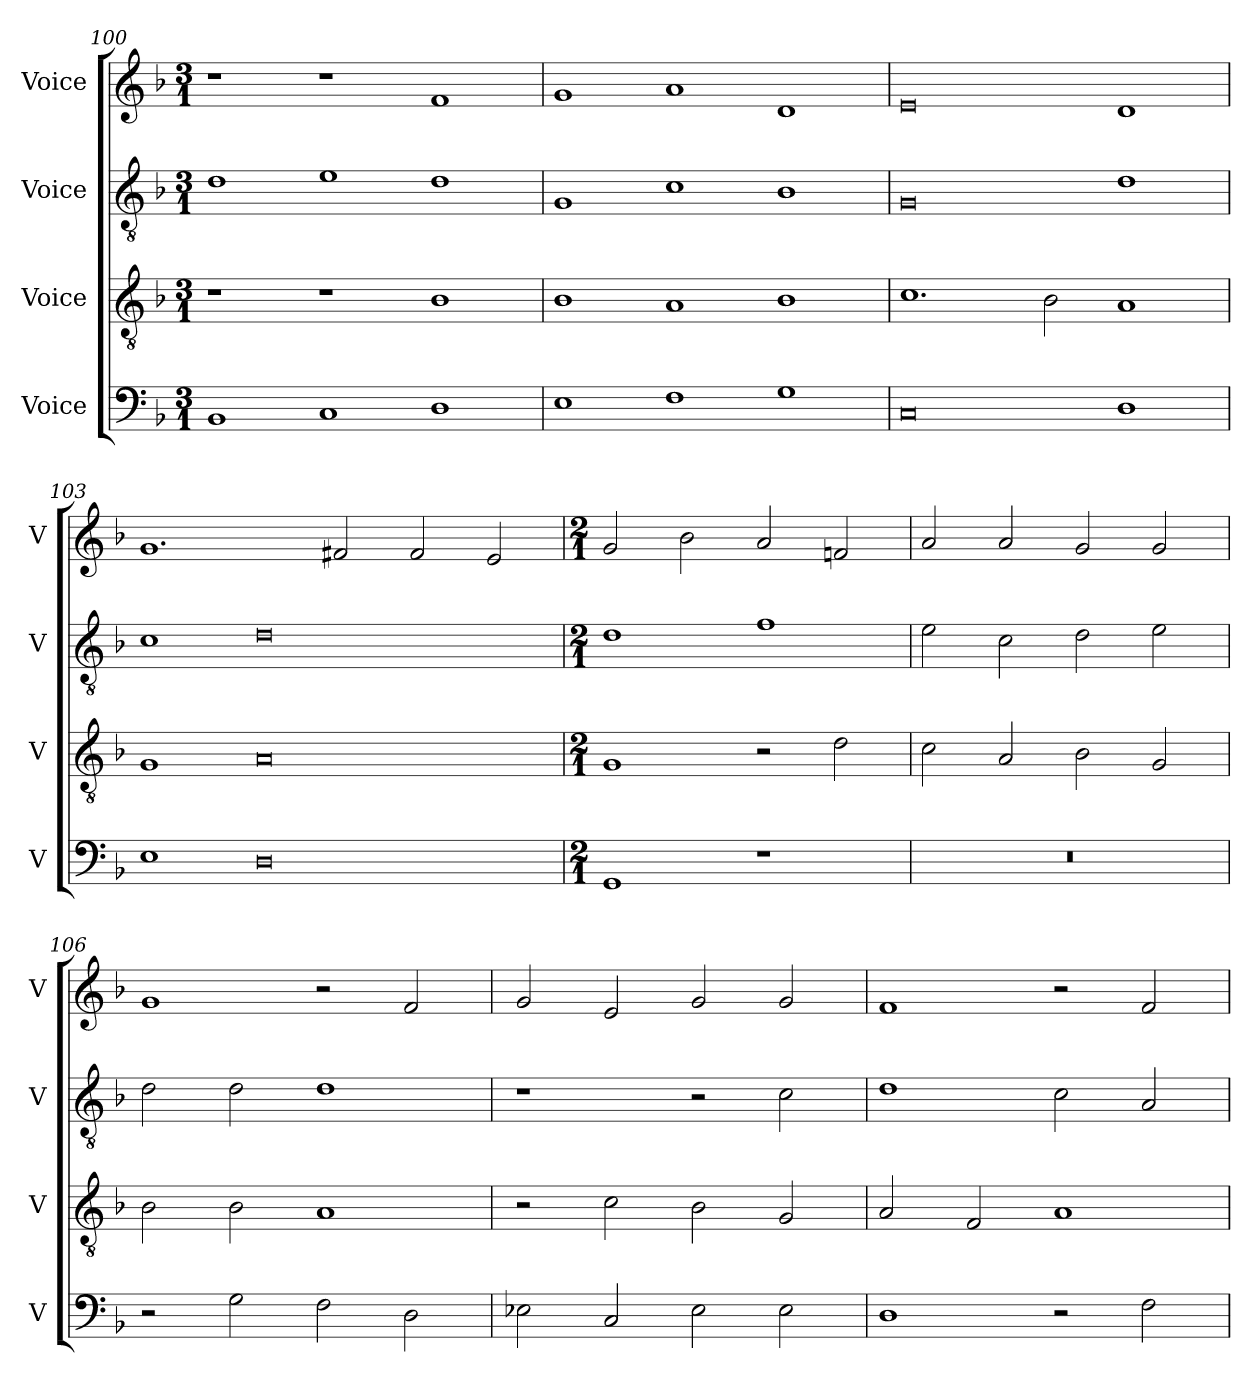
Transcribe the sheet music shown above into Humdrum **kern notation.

**kern	**kern	**kern	**kern
*part4	*part3	*part2	*part1
*staff4	*staff3	*staff2	*staff1
*I"Voice	*I"Voice	*I"Voice	*I"Voice
*I'V	*I'V	*I'V	*I'V
*clefF4	*clefGv2	*clefGv2	*clefG2
*k[b-]	*k[b-]	*k[b-]	*k[b-]
*M3/1	*M3/1	*M3/1	*M3/1
=100	=100	=100	=100
1BB-	1r	1d	1r
1C	1r	1e	1r
1D	1B-	1d	1f
=101	=101	=101	=101
1E	1B-	1G	1g
1F	1A	1c	1a
1G	1B-	1B-	1d
!!LO:LB:g=z
=102	=102	=102	=102
0C	1.c	0G	0e
.	2B-\	.	.
1D	1A	1d	1d
=103	=103	=103	=103
1E	1G	1c	1.g
0D	0A	0d	.
.	.	.	2f#X/
.	.	.	2f#/
.	.	.	2e/
=104	=104	=104	=104
*M2/1	*M2/1	*M2/1	*M2/1
1GG	1G	1d	2g/
.	.	.	2b-\
1r	2r	1f	2a/
.	2d\	.	2fn/
!!LO:PB:g=z
=105	=105	=105	=105
0r	2c\	2e\	2a/
.	2A/	2c\	2a/
.	2B-\	2d\	2g/
.	2G/	2e\	2g/
=106	=106	=106	=106
2r	2B-\	2d\	1g
2G\	2B-\	2d\	.
2F\	1A	1d	2r
2D\	.	.	2f/
=107	=107	=107	=107
2E-X\	2r	1r	2g/
2C/	2c\	.	2e/
2E-\	2B-\	2r	2g/
2E-\	2G/	2c\	2g/
=108	=108	=108	=108
1D	2A/	1d	1f
.	2F/	.	.
2r	1A	2c\	2r
2F\	.	2A/	2f/
=	=	=	=
*-	*-	*-	*-
